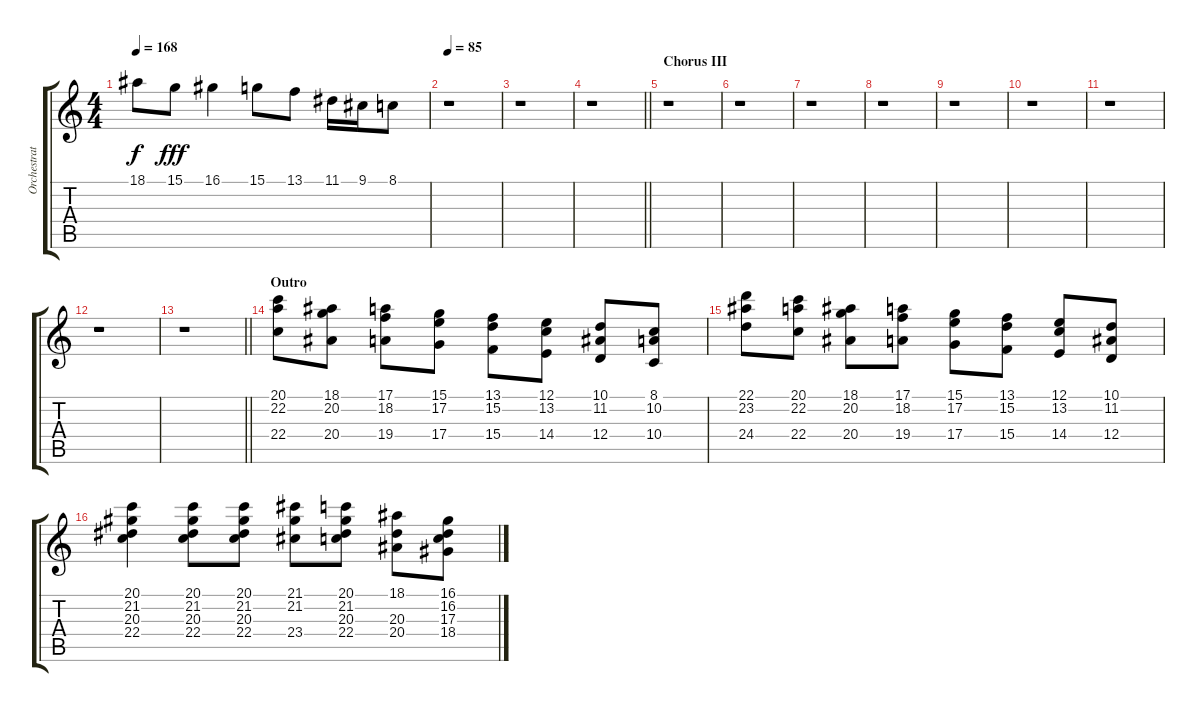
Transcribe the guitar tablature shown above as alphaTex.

\track ("Orchestration I" "Orchestrat") {instrument trumpet}
\staff {score tabs}
\tuning (E4 B3 G3 D3 A2 E2) {hide}
\ts (4 4)
\tempo 168
\clef g2
\ks c
18.1{t}.8{dy f} 15.1.8{dy fff} 16.1.4 15.1.8 13.1.8 11.1.16 9.1.16 8.1.8 |
\tempo 85
r.1 |
r.1 |
\barLineRight lightlight
r.1 |
\section ("" "Chorus III")
r.1 |
r.1 |
r.1 |
r.1 |
r.1 |
r.1 |
r.1 |
r.1 |
\barLineRight lightlight
r.1 |
\section ("" "Outro")
(20.1 22.2 22.4).8 (18.1 20.2 20.4).8 (17.1 18.2 19.4).8 (15.1 17.2 17.4).8 (13.1 15.2 15.4).8 (12.1 13.2 14.4).8 (10.1 11.2 12.4).8 (8.1 10.2 10.4).8 |
(22.1 23.2 24.4).8 (20.1 22.2 22.4).8 (18.1 20.2 20.4).8 (17.1 18.2 19.4).8 (15.1 17.2 17.4).8 (13.1 15.2 15.4).8 (12.1 13.2 14.4).8 (10.1 11.2 12.4).8 |
(20.1 21.2 20.3 22.4).4 (20.1 21.2 20.3 22.4).8 (20.1 21.2 20.3 22.4).8 (21.1 21.2 23.4).8 (20.1 21.2 20.3 22.4).8 (18.1 20.3 20.4).8 (16.1 16.2 17.3 18.4).8
